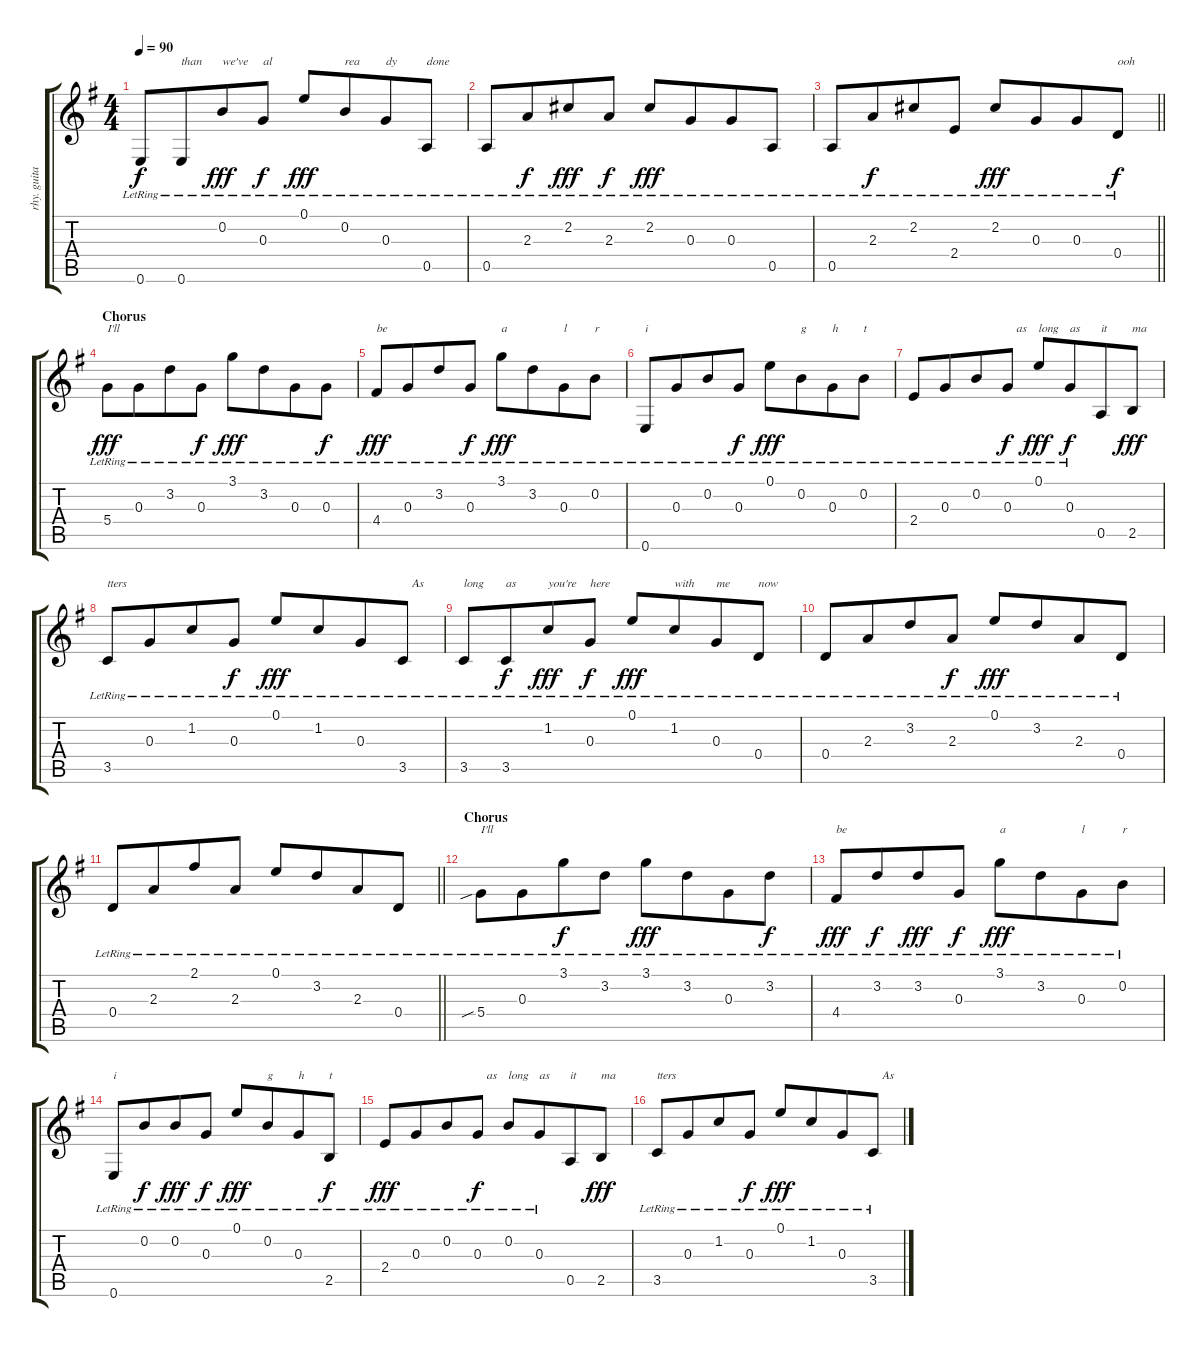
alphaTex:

\track ("rhy. guitar left" "rhy. guita") {instrument electricguitarjazz}
\staff {score tabs}
\tuning (E4 B3 G3 D3 A2 E2) {hide}
\ts (4 4)
\tempo 90
\clef g2
\ks g
0.6{lr}.8{dy f} 0.6{lr}.8{txt "than" beam merge} 0.2{lr}.8{txt "we've" dy fff} 0.3{lr}.8{txt "al" dy f} 0.1{lr}.8{dy fff} 0.2{lr}.8{txt "rea" beam merge} 0.3{lr}.8{txt "dy"} 0.5{lr}.8{txt "done"} |
0.5{lr}.8 2.3{lr}.8{dy f beam merge} 2.2{lr}.8{dy fff} 2.3{lr}.8{dy f} 2.2{lr}.8{dy fff} 0.3{lr}.8{beam merge} 0.3{lr}.8 0.5{lr}.8 |
\barLineRight lightlight
0.5{lr}.8 2.3{lr}.8{dy f beam merge} 2.2{lr}.8 2.4{lr}.8 2.2{lr}.8{dy fff} 0.3{lr}.8{beam merge} 0.3{lr}.8 0.4{lr}.8{txt "ooh" dy f} |
\section ("" "Chorus")
5.4{lr}.8{txt "I'll" dy fff} 0.3{lr}.8{beam merge} 3.2{lr}.8 0.3{lr}.8{dy f} 3.1{lr}.8{dy fff} 3.2{lr}.8{beam merge} 0.3{lr}.8 0.3{lr}.8{dy f} |
4.4{lr}.8{txt "be" dy fff} 0.3{lr}.8{beam merge} 3.2{lr}.8 0.3{lr}.8{dy f} 3.1{lr}.8{txt "a" dy fff} 3.2{lr}.8{beam merge} 0.3{lr}.8{txt "l"} 0.2{lr}.8{txt "r"} |
0.6{lr}.8{txt "i"} 0.3{lr}.8{beam merge} 0.2{lr}.8 0.3{lr}.8{dy f} 0.1{lr}.8{dy fff} 0.2{lr}.8{txt "g" beam merge} 0.3{lr}.8{txt "h"} 0.2{lr}.8{txt "t"} |
2.4{lr}.8 0.3{lr}.8{beam merge} 0.2{lr}.8 0.3{lr}.8{txt "   as" dy f} 0.1{lr}.8{txt "long" dy fff} 0.3{lr}.8{txt "as" dy f beam merge} 0.5.8{txt "it"} 2.5.8{txt "ma" dy fff} |
3.5{lr}.8{txt "tters"} 0.3{lr}.8{beam merge} 1.2{lr}.8 0.3{lr}.8{dy f} 0.1{lr}.8{dy fff} 1.2{lr}.8{beam merge} 0.3{lr}.8 3.5{lr}.8{txt "   As"} |
3.5{lr}.8{txt "long"} 3.5{lr}.8{txt "as" dy f beam merge} 1.2{lr}.8{txt "you're" dy fff} 0.3{lr}.8{txt "here" dy f} 0.1{lr}.8{dy fff} 1.2{lr}.8{txt "with" beam merge} 0.3{lr}.8{txt "me"} 0.4{lr}.8{txt "now"} |
0.4{lr}.8 2.3{lr}.8{beam merge} 3.2{lr}.8 2.3{lr}.8{dy f} 0.1{lr}.8{dy fff} 3.2{lr}.8{beam merge} 2.3{lr}.8 0.4{lr}.8 |
\barLineRight lightlight
0.4{lr}.8 2.3{lr}.8{beam merge} 2.1{lr}.8 2.3{lr}.8 0.1{lr}.8 3.2{lr}.8{beam merge} 2.3{lr}.8 0.4{lr}.8 |
\section ("" "Chorus")
5.4{sib lr}.8{txt "I'll"} 0.3{lr}.8{beam merge} 3.1{lr}.8{dy f} 3.2{lr}.8 3.1{lr}.8{dy fff} 3.2{lr}.8{beam merge} 0.3{lr}.8 3.2{lr}.8{dy f} |
4.4{lr}.8{txt "be" dy fff} 3.2{lr}.8{dy f beam merge} 3.2{lr}.8{dy fff} 0.3{lr}.8{dy f} 3.1{lr}.8{txt "a" dy fff} 3.2{lr}.8{beam merge} 0.3{lr}.8{txt "l"} 0.2{lr}.8{txt "r"} |
0.6{lr}.8{txt "i"} 0.2{lr}.8{dy f beam merge} 0.2{lr}.8{dy fff} 0.3{lr}.8{dy f} 0.1{lr}.8{dy fff} 0.2{lr}.8{txt "g" beam merge} 0.3{lr}.8{txt "h"} 2.5{lr}.8{txt "t" dy f} |
2.4{lr}.8{dy fff} 0.3{lr}.8{beam merge} 0.2{lr}.8 0.3{lr}.8{txt "   as" dy f} 0.2{lr}.8{txt "long"} 0.3{lr}.8{txt "as" beam merge} 0.5.8{txt "it"} 2.5.8{txt "ma" dy fff} |
3.5{lr}.8{txt "tters"} 0.3{lr}.8{beam merge} 1.2{lr}.8 0.3{lr}.8{dy f} 0.1{lr}.8{dy fff} 1.2{lr}.8{beam merge} 0.3{lr}.8 3.5{lr}.8{txt "   As"}
